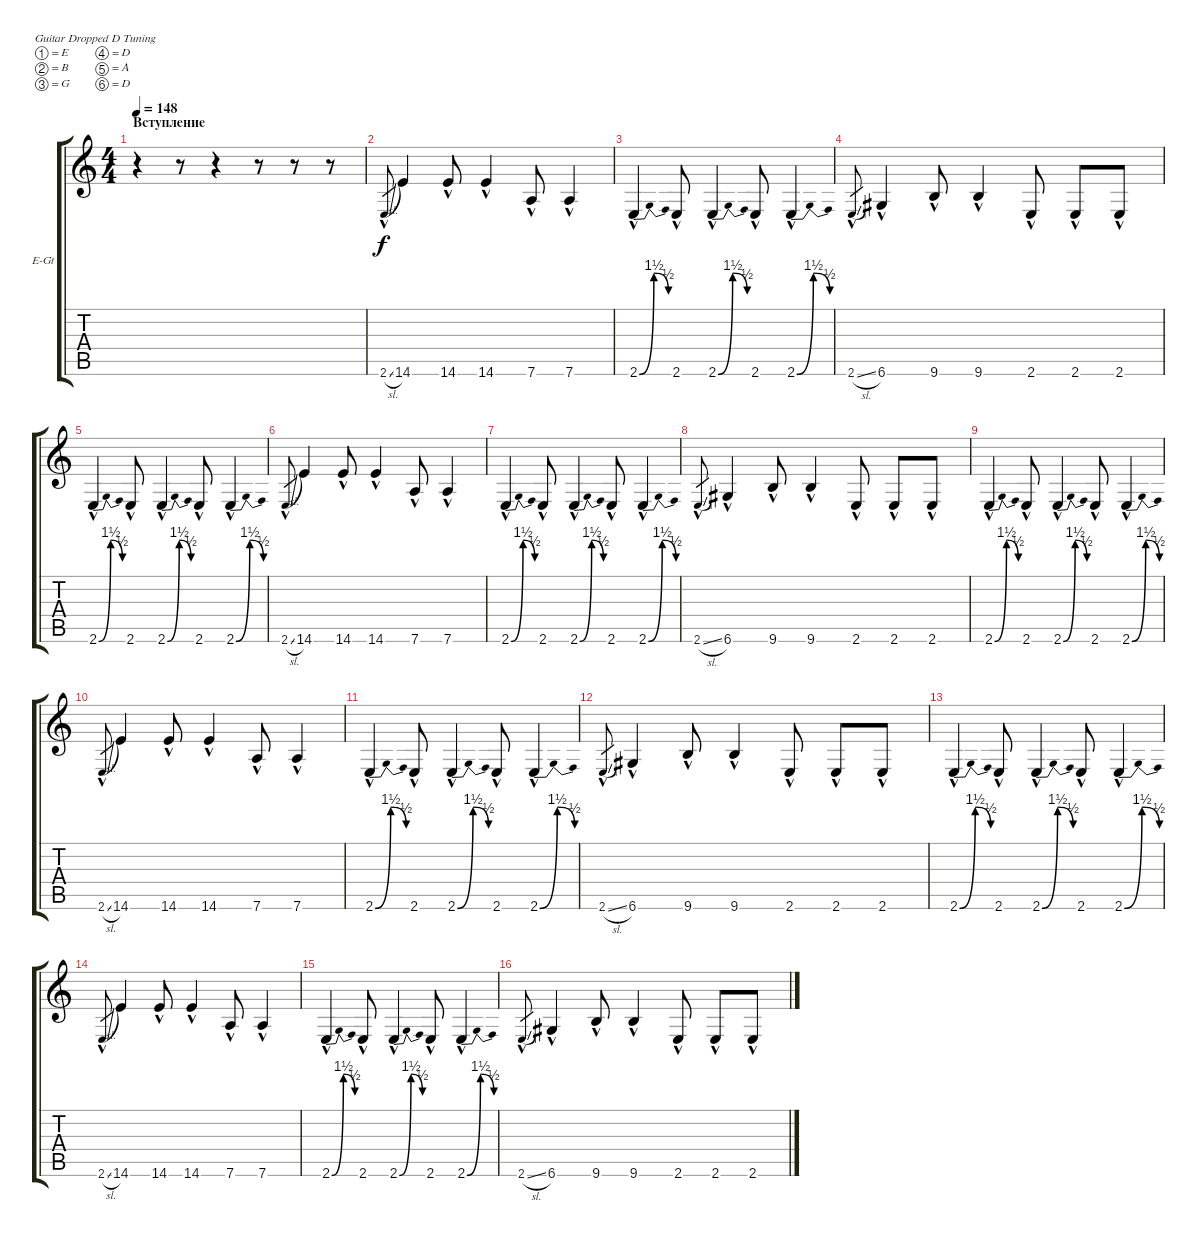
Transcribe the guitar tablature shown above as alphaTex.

\bracketExtendMode groupsimilarinstruments
\firstSystemTrackNameOrientation horizontal
\otherSystemsTrackNameOrientation horizontal
\track ("Electric Guitar 2" "E-Gt") {instrument distortionguitar}
\staff {score tabs}
\tuning (E4 B3 G3 D3 A2 D2)
\ts (4 4)
\section ("" "Вступление")
\tempo 148
\clef g2
\ks c
r.4{dy f instrument distortionguitar} r.8 r.4 r.8 r.8 r.8 |
2.6{sl hac}.8{gr} 14.6.4 14.6{hac}.8 14.6{hac}.4 7.6{hac}.8 7.6{hac}.4 |
2.6{be (bendrelease 0 0 9.6 6 20.4 6 30 2) hac}.4 2.6{hac}.8 2.6{be (bendrelease 0 0 9.6 6 20.4 6 30 2) hac}.4 2.6{hac}.8 2.6{be (bendrelease 0 0 9.6 6 20.4 6 30 2) hac}.4 |
2.6{sl hac}.8{gr} 6.6{hac}.4 9.6{hac}.8 9.6{hac}.4 2.6{hac}.8 2.6{hac}.8 2.6{hac}.8 |
2.6{be (bendrelease 0 0 9.6 6 20.4 6 30 2) hac}.4 2.6{hac}.8 2.6{be (bendrelease 0 0 9.6 6 20.4 6 30 2) hac}.4 2.6{hac}.8 2.6{be (bendrelease 0 0 9.6 6 20.4 6 30 2) hac}.4 |
2.6{sl hac}.8{gr} 14.6.4 14.6{hac}.8 14.6{hac}.4 7.6{hac}.8 7.6{hac}.4 |
2.6{be (bendrelease 0 0 9.6 6 20.4 6 30 2) hac}.4 2.6{hac}.8 2.6{be (bendrelease 0 0 9.6 6 20.4 6 30 2) hac}.4 2.6{hac}.8 2.6{be (bendrelease 0 0 9.6 6 20.4 6 30 2) hac}.4 |
2.6{sl hac}.8{gr} 6.6{hac}.4 9.6{hac}.8 9.6{hac}.4 2.6{hac}.8 2.6{hac}.8 2.6{hac}.8 |
2.6{be (bendrelease 0 0 9.6 6 20.4 6 30 2) hac}.4 2.6{hac}.8 2.6{be (bendrelease 0 0 9.6 6 20.4 6 30 2) hac}.4 2.6{hac}.8 2.6{be (bendrelease 0 0 9.6 6 20.4 6 30 2) hac}.4 |
2.6{sl hac}.8{gr} 14.6.4 14.6{hac}.8 14.6{hac}.4 7.6{hac}.8 7.6{hac}.4 |
2.6{be (bendrelease 0 0 9.6 6 20.4 6 30 2) hac}.4 2.6{hac}.8 2.6{be (bendrelease 0 0 9.6 6 20.4 6 30 2) hac}.4 2.6{hac}.8 2.6{be (bendrelease 0 0 9.6 6 20.4 6 30 2) hac}.4 |
2.6{sl hac}.8{gr} 6.6{hac}.4 9.6{hac}.8 9.6{hac}.4 2.6{hac}.8 2.6{hac}.8 2.6{hac}.8 |
2.6{be (bendrelease 0 0 9.6 6 20.4 6 30 2) hac}.4 2.6{hac}.8 2.6{be (bendrelease 0 0 9.6 6 20.4 6 30 2) hac}.4 2.6{hac}.8 2.6{be (bendrelease 0 0 9.6 6 20.4 6 30 2) hac}.4 |
2.6{sl hac}.8{gr} 14.6.4 14.6{hac}.8 14.6{hac}.4 7.6{hac}.8 7.6{hac}.4 |
2.6{be (bendrelease 0 0 9.6 6 20.4 6 30 2) hac}.4 2.6{hac}.8 2.6{be (bendrelease 0 0 9.6 6 20.4 6 30 2) hac}.4 2.6{hac}.8 2.6{be (bendrelease 0 0 9.6 6 20.4 6 30 2) hac}.4 |
2.6{sl hac}.8{gr} 6.6{hac}.4 9.6{hac}.8 9.6{hac}.4 2.6{hac}.8 2.6{hac}.8 2.6{hac}.8
